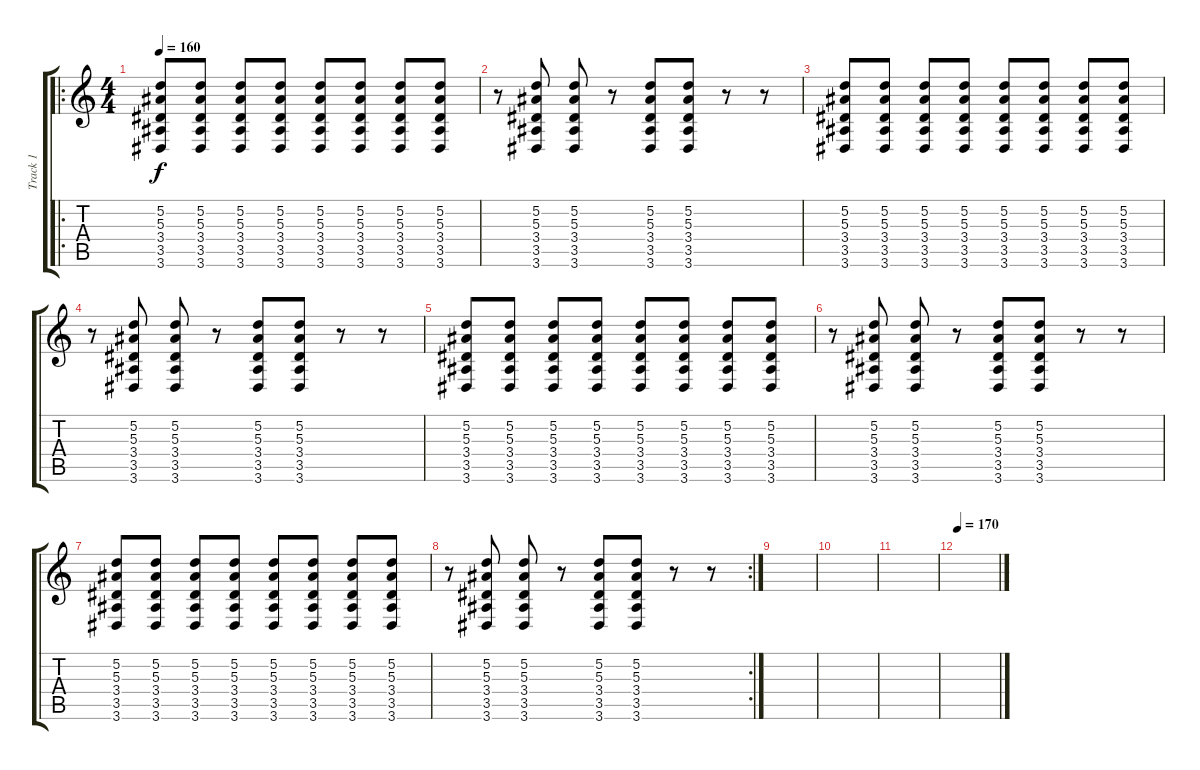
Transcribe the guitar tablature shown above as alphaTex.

\track ("Track 1" "Track 1") {instrument distortionguitar}
\staff {score tabs}
\tuning (D4 A3 F3 C3 G2 C2) {hide}
\ro
\ts (4 4)
\tempo 160
\clef g2
\ks c
(5.2 5.3 3.4 3.5 3.6).8{dy f} (5.2 5.3 3.4 3.5 3.6).8 (5.2 5.3 3.4 3.5 3.6).8 (5.2 5.3 3.4 3.5 3.6).8 (5.2 5.3 3.4 3.5 3.6).8 (5.2 5.3 3.4 3.5 3.6).8 (5.2 5.3 3.4 3.5 3.6).8 (5.2 5.3 3.4 3.5 3.6).8 |
r.8 (5.2 5.3 3.4 3.5 3.6).8 (5.2 5.3 3.4 3.5 3.6).8 r.8 (5.2 5.3 3.4 3.5 3.6).8 (5.2 5.3 3.4 3.5 3.6).8 r.8 r.8 |
(5.2 5.3 3.4 3.5 3.6).8 (5.2 5.3 3.4 3.5 3.6).8 (5.2 5.3 3.4 3.5 3.6).8 (5.2 5.3 3.4 3.5 3.6).8 (5.2 5.3 3.4 3.5 3.6).8 (5.2 5.3 3.4 3.5 3.6).8 (5.2 5.3 3.4 3.5 3.6).8 (5.2 5.3 3.4 3.5 3.6).8 |
r.8 (5.2 5.3 3.4 3.5 3.6).8 (5.2 5.3 3.4 3.5 3.6).8 r.8 (5.2 5.3 3.4 3.5 3.6).8 (5.2 5.3 3.4 3.5 3.6).8 r.8 r.8 |
(5.2 5.3 3.4 3.5 3.6).8 (5.2 5.3 3.4 3.5 3.6).8 (5.2 5.3 3.4 3.5 3.6).8 (5.2 5.3 3.4 3.5 3.6).8 (5.2 5.3 3.4 3.5 3.6).8 (5.2 5.3 3.4 3.5 3.6).8 (5.2 5.3 3.4 3.5 3.6).8 (5.2 5.3 3.4 3.5 3.6).8 |
r.8 (5.2 5.3 3.4 3.5 3.6).8 (5.2 5.3 3.4 3.5 3.6).8 r.8 (5.2 5.3 3.4 3.5 3.6).8 (5.2 5.3 3.4 3.5 3.6).8 r.8 r.8 |
(5.2 5.3 3.4 3.5 3.6).8 (5.2 5.3 3.4 3.5 3.6).8 (5.2 5.3 3.4 3.5 3.6).8 (5.2 5.3 3.4 3.5 3.6).8 (5.2 5.3 3.4 3.5 3.6).8 (5.2 5.3 3.4 3.5 3.6).8 (5.2 5.3 3.4 3.5 3.6).8 (5.2 5.3 3.4 3.5 3.6).8 |
\rc 2
r.8 (5.2 5.3 3.4 3.5 3.6).8 (5.2 5.3 3.4 3.5 3.6).8 r.8 (5.2 5.3 3.4 3.5 3.6).8 (5.2 5.3 3.4 3.5 3.6).8 r.8 r.8 |
|
|
|
\tempo 170
